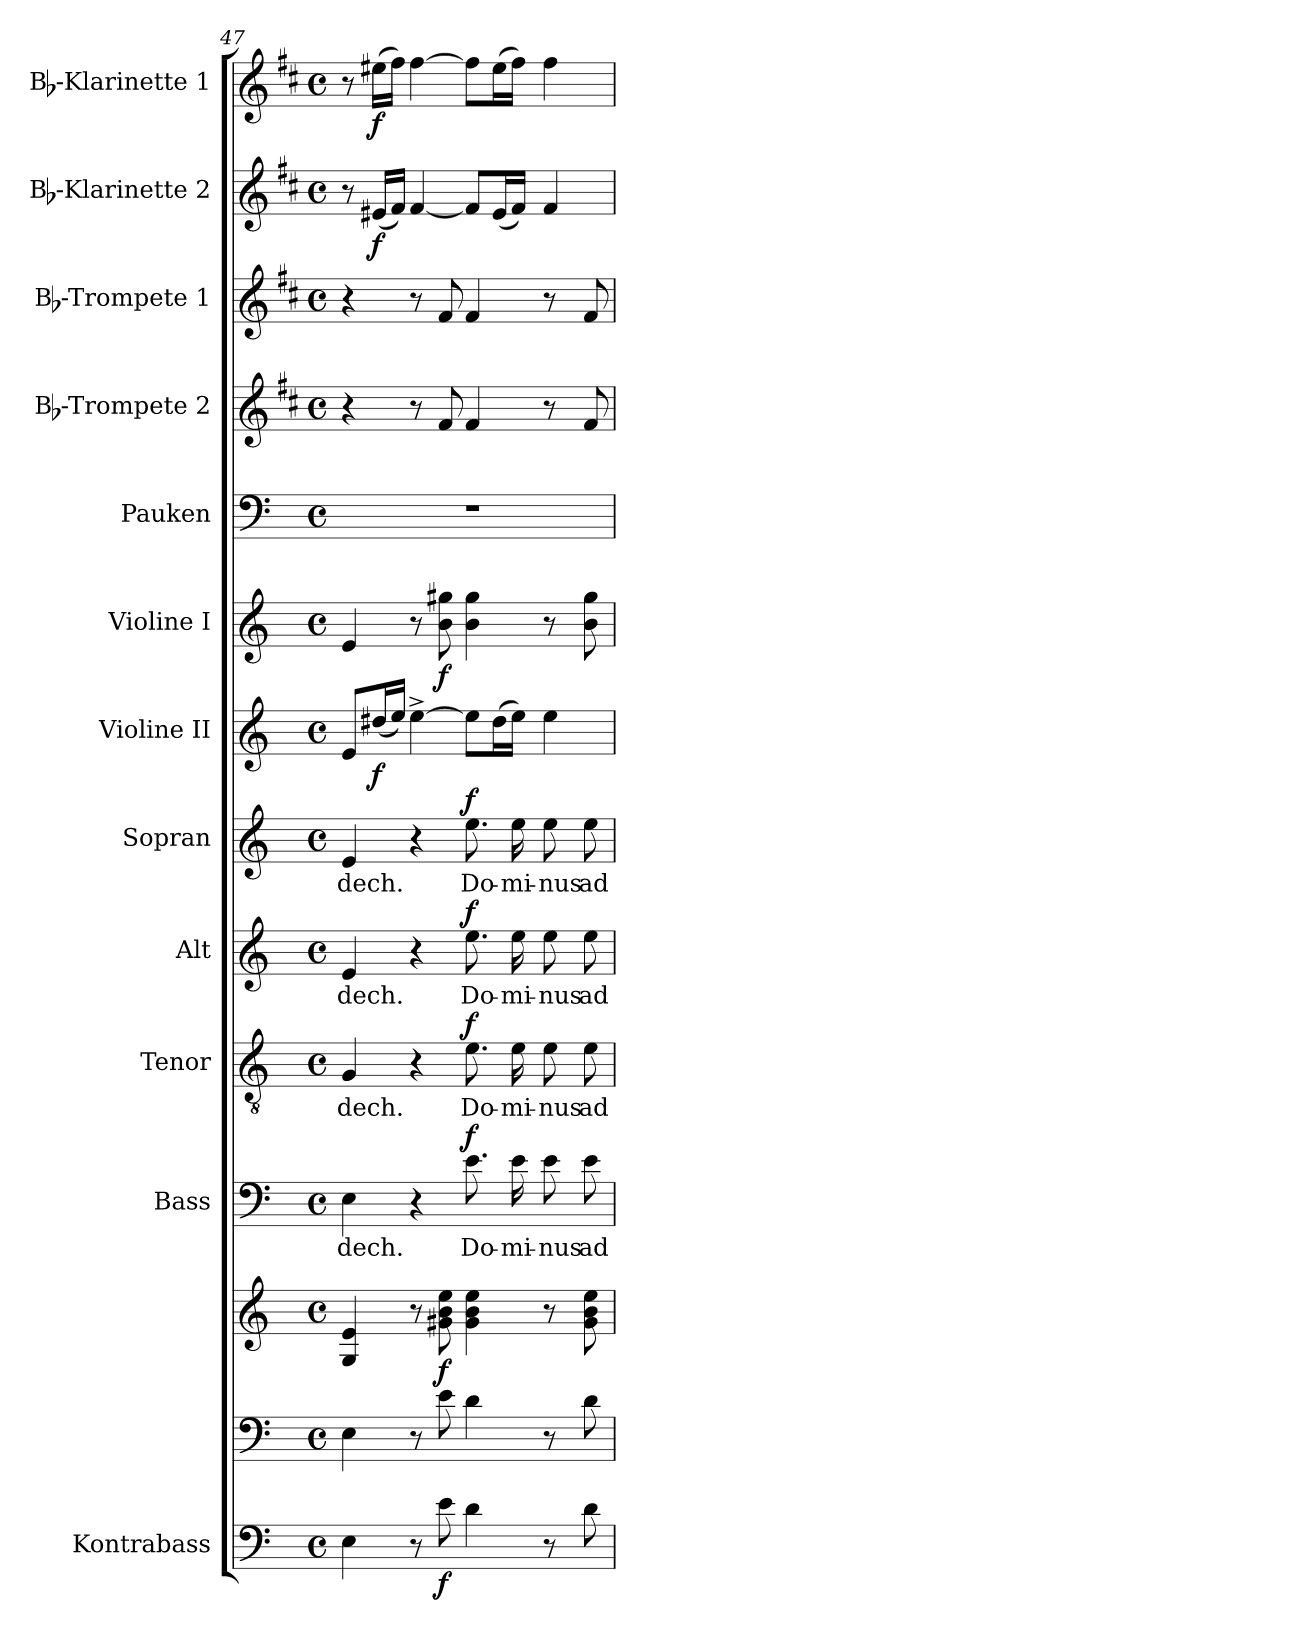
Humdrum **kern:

**kern	**dynam	**kern	**kern	**dynam	**kern	**text	**dynam	**kern	**text	**dynam	**kern	**text	**dynam	**kern	**text	**dynam	**kern	**dynam	**kern	**dynam	**kern	**kern	**kern	**kern	**dynam	**kern	**dynam
*part13	*part13	*part12	*part12	*part12	*part11	*part11	*part11	*part10	*part10	*part10	*part9	*part9	*part9	*part8	*part8	*part8	*part7	*part7	*part6	*part6	*part5	*part4	*part3	*part2	*part2	*part1	*part1
*staff14	*staff14	*staff13	*staff12	*staff12/13	*staff11	*staff11	*staff11	*staff10	*staff10	*staff10	*staff9	*staff9	*staff9	*staff8	*staff8	*staff8	*staff7	*staff7	*staff6	*staff6	*staff5	*staff4	*staff3	*staff2	*staff2	*staff1	*staff1
*I"Kontrabass	*	*	*	*	*I"Bass	*	*	*I"Tenor	*	*	*I"Alt	*	*	*I"Sopran	*	*	*I"Violine II	*	*I"Violine I	*	*I"Pauken	*I"Bb-Trompete 2	*I"Bb-Trompete 1	*I"Bb-Klarinette 2	*	*I"Bb-Klarinette 1	*
*I'Kb.	*	*	*	*	*I'B.	*	*	*I'T.	*	*	*I'A.	*	*	*I'S.	*	*	*I'Vl. II	*	*I'Vl. I	*	*I'Pk.	*I'Bb Trp. 2	*I'Bb Trp. 1	*I'Bb Kl. 2	*	*I'Bb Kl. 1	*
!!LO:PB:g=z
*clefF4	*	*clefF4	*clefG2	*	*clefF4	*	*	*clefGv2	*	*	*clefG2	*	*	*clefG2	*	*	*clefG2	*	*clefG2	*	*clefF4	*clefG2	*clefG2	*clefG2	*	*clefG2	*
*ITrd7c12	*	*	*	*	*	*	*	*	*	*	*	*	*	*	*	*	*	*	*	*	*	*ITrd1c2	*ITrd1c2	*ITrd1c2	*	*ITrd1c2	*
*k[]	*	*k[]	*k[]	*	*k[]	*	*	*k[]	*	*	*k[]	*	*	*k[]	*	*	*k[]	*	*k[]	*	*k[]	*k[]	*k[]	*k[]	*	*k[]	*
*C:	*	*C:	*C:	*	*C:	*	*	*C:	*	*	*C:	*	*	*C:	*	*	*C:	*	*C:	*	*C:	*C:	*C:	*C:	*	*C:	*
*M4/4	*	*M4/4	*M4/4	*	*M4/4	*	*	*M4/4	*	*	*M4/4	*	*	*M4/4	*	*	*M4/4	*	*M4/4	*	*M4/4	*M4/4	*M4/4	*M4/4	*	*M4/4	*
*met(c)	*	*met(c)	*met(c)	*	*met(c)	*	*	*met(c)	*	*	*met(c)	*	*	*met(c)	*	*	*met(c)	*	*met(c)	*	*met(c)	*met(c)	*met(c)	*met(c)	*	*met(c)	*
=47	=47	=47	=47	=47	=47	=47	=47	=47	=47	=47	=47	=47	=47	=47	=47	=47	=47	=47	=47	=47	=47	=47	=47	=47	=47	=47	=47
!	!	!	!	!	!	!LO:LY:b	!	!	!LO:LY:b	!	!	!LO:LY:b	!	!	!LO:LY:b	!	!	!	!	!	!	!	!	!	!	!	!
4EE\	.	4E\	4G/ 4e/	.	4E\	-dech.	.	4G/	-dech.	.	4e/	-dech.	.	4e/	-dech.	.	8e/L	.	4e/	.	1r	4r	4r	8r	.	8r	.
!	!	!	!	!	!	!	!	!	!	!	!	!	!	!	!	!	!	!LO:DY:b	!	!	!	!	!	!	!LO:DY:b	!	!LO:DY:b
.	.	.	.	.	.	.	.	.	.	.	.	.	.	.	.	.	(<16dd#X/L	f	.	.	.	.	.	(<16d#X/LL	f	(>16dd#X\LL	f
.	.	.	.	.	.	.	.	.	.	.	.	.	.	.	.	.	16ee/JJ)	.	.	.	.	.	.	16e/JJ)	.	16ee\JJ)	.
8r	.	8r	8r	.	4r	.	.	4r	.	.	4r	.	.	4r	.	.	[4ee^>\	.	8r	.	.	8r	8r	[4e/	.	[4ee\	.
!	!LO:DY:b	!	!	!LO:DY:b	!	!	!	!	!	!	!	!	!	!	!	!	!	!	!	!LO:DY:b	!	!	!	!	!	!	!
8E\	f	8e\	8g#X\ 8b\ 8ee\	f	.	.	.	.	.	.	.	.	.	.	.	.	.	.	8b\ 8gg#X\	f	.	8e/	8e/	.	.	.	.
!	!	!	!	!	!	!LO:LY:b	!LO:DY:a	!	!LO:LY:b	!LO:DY:a	!	!LO:LY:b	!LO:DY:a	!	!LO:LY:b	!LO:DY:a	!	!	!	!	!	!	!	!	!	!	!
4D\	.	4d\	4g#\ 4b\ 4ee\	.	8.e\	Do-	f	8.e\	Do-	f	8.ee\	Do-	f	8.ee\	Do-	f	8ee\L]	.	4b\ 4gg#\	.	.	4e/	4e/	8e/L]	.	8ee\L]	.
.	.	.	.	.	.	.	.	.	.	.	.	.	.	.	.	.	(>16dd#\L	.	.	.	.	.	.	(<16d#/L	.	(>16dd#\L	.
!	!	!	!	!	!	!LO:LY:b	!	!	!LO:LY:b	!	!	!LO:LY:b	!	!	!LO:LY:b	!	!	!	!	!	!	!	!	!	!	!	!
.	.	.	.	.	16e\	-mi-	.	16e\	-mi-	.	16ee\	-mi-	.	16ee\	-mi-	.	16ee\JJ)	.	.	.	.	.	.	16e/JJ)	.	16ee\JJ)	.
!	!	!	!	!	!	!LO:LY:b	!	!	!LO:LY:b	!	!	!LO:LY:b	!	!	!LO:LY:b	!	!	!	!	!	!	!	!	!	!	!	!
8r	.	8r	8r	.	8e\	-nus	.	8e\	-nus	.	8ee\	-nus	.	8ee\	-nus	.	4ee\	.	8r	.	.	8r	8r	4e/	.	4ee\	.
!	!	!	!	!	!	!LO:LY:b	!	!	!LO:LY:b	!	!	!LO:LY:b	!	!	!LO:LY:b	!	!	!	!	!	!	!	!	!	!	!	!
8D\	.	8d\	8g#\ 8b\ 8ee\	.	8e\	ad	.	8e\	ad	.	8ee\	ad	.	8ee\	ad	.	.	.	8b\ 8gg#\	.	.	8e/	8e/	.	.	.	.
=	=	=	=	=	=	=	=	=	=	=	=	=	=	=	=	=	=	=	=	=	=	=	=	=	=	=	=
*-	*-	*-	*-	*-	*-	*-	*-	*-	*-	*-	*-	*-	*-	*-	*-	*-	*-	*-	*-	*-	*-	*-	*-	*-	*-	*-	*-
